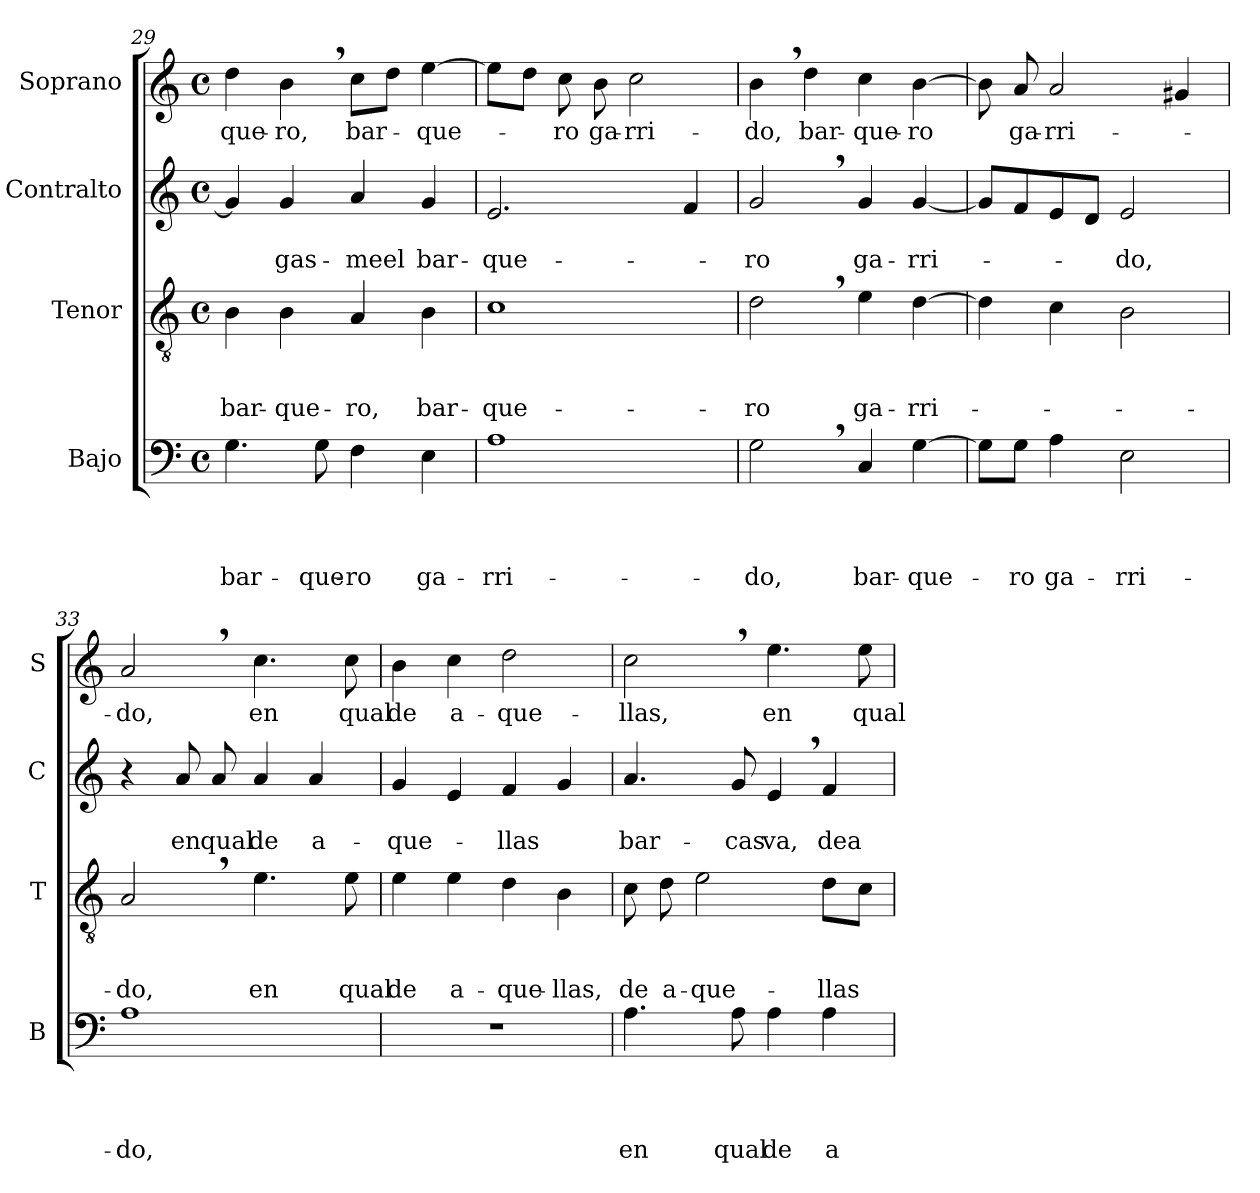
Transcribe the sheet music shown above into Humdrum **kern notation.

**kern	**text	**text	**text	**text	**kern	**text	**text	**text	**kern	**text	**text	**kern	**text
*part4	*part4	*part4	*part4	*part4	*part3	*part3	*part3	*part3	*part2	*part2	*part2	*part1	*part1
*staff4	*staff4	*staff4	*staff4	*staff4	*staff3	*staff3	*staff3	*staff3	*staff2	*staff2	*staff2	*staff1	*staff1
*I"Bajo	*	*	*	*	*I"Tenor	*	*	*	*I"Contralto	*	*	*I"Soprano	*
*I'B	*	*	*	*	*I'T	*	*	*	*I'C	*	*	*I'S	*
*clefF4	*	*	*	*	*clefGv2	*	*	*	*clefG2	*	*	*clefG2	*
*k[]	*	*	*	*	*k[]	*	*	*	*k[]	*	*	*k[]	*
*C:	*	*	*	*	*C:	*	*	*	*C:	*	*	*C:	*
*M4/4	*	*	*	*	*M4/4	*	*	*	*M4/4	*	*	*M4/4	*
*met(c)	*	*	*	*	*met(c)	*	*	*	*met(c)	*	*	*met(c)	*
=29	=29	=29	=29	=29	=29	=29	=29	=29	=29	=29	=29	=29	=29
4.G\	.	.	.	bar-	4B\	.	.	bar-	4g/]	.	.	4dd\	-que-
.	.	.	.	.	4B\	.	.	-que-	4g/	.	-gas-	4b,>\	-ro,
8G\	.	.	.	-que-	.	.	.	.	.	.	.	.	.
4F\	.	.	.	-ro	4A/	.	.	-ro,	4a/	.	-meel	8cc\L	bar-
.	.	.	.	.	.	.	.	.	.	.	.	8dd\J	.
4E\	.	.	.	ga-	4B\	.	.	bar-	4g/	.	bar-	[4ee\	-que-
!!LO:LB:g=z
=30	=30	=30	=30	=30	=30	=30	=30	=30	=30	=30	=30	=30	=30
1A	.	.	.	-rri-	1c	.	.	-que-	2.e/	.	-que-	8ee\L]	.
.	.	.	.	.	.	.	.	.	.	.	.	8dd\J	.
.	.	.	.	.	.	.	.	.	.	.	.	8cc\	-ro
.	.	.	.	.	.	.	.	.	.	.	.	8b\	ga-
.	.	.	.	.	.	.	.	.	.	.	.	2cc\	-rri-
.	.	.	.	.	.	.	.	.	4f/	.	.	.	.
=31	=31	=31	=31	=31	=31	=31	=31	=31	=31	=31	=31	=31	=31
2G,>\	.	.	.	-do,	2d,>\	.	.	-ro	2g,>/	.	-ro	4b,>\	-do,
.	.	.	.	.	.	.	.	.	.	.	.	4dd\	bar-
4C/	.	.	.	bar-	4e\	.	.	ga-	4g/	.	ga-	4cc\	-que-
[4G\	.	.	.	-que-	[4d\	.	.	-rri-	[4g/	.	-rri-	[4b\	-ro
=32	=32	=32	=32	=32	=32	=32	=32	=32	=32	=32	=32	=32	=32
8G\L]	.	.	.	.	4d\]	.	.	.	8g/L]	.	.	8b\]	.
8G\J	.	.	.	-ro	.	.	.	.	8f/	.	.	8a/	ga-
4A\	.	.	.	ga-	4c\	.	.	.	8e/	.	.	2a/	-rri-
.	.	.	.	.	.	.	.	.	8d/J	.	.	.	.
2E\	.	.	.	-rri-	2B\	.	.	.	2e/	.	-do,	.	.
.	.	.	.	.	.	.	.	.	.	.	.	4g#X/	.
=33	=33	=33	=33	=33	=33	=33	=33	=33	=33	=33	=33	=33	=33
1A	.	.	.	-do,	2A,>/	.	.	-do,	4r	.	.	2a,>/	-do,
.	.	.	.	.	.	.	.	.	8a/	.	en	.	.
.	.	.	.	.	.	.	.	.	8a/	.	qual	.	.
.	.	.	.	.	4.e\	.	.	en	4a/	.	de	4.cc\	en
.	.	.	.	.	.	.	.	.	4a/	.	a-	.	.
.	.	.	.	.	8e\	.	.	qual	.	.	.	8cc\	qual
=34	=34	=34	=34	=34	=34	=34	=34	=34	=34	=34	=34	=34	=34
1r	.	.	.	.	4e\	.	.	de	4g/	.	-que-	4b\	de
.	.	.	.	.	4e\	.	.	a-	4e/	.	.	4cc\	a-
.	.	.	.	.	4d\	.	.	-que-	4f/	.	-llas	2dd\	-que-
.	.	.	.	.	4B\	.	.	-llas,	4g/	.	.	.	.
=35	=35	=35	=35	=35	=35	=35	=35	=35	=35	=35	=35	=35	=35
4.A\	.	.	.	en	8c\	.	.	de	4.a/	.	bar-	2cc,>\	-llas,
.	.	.	.	.	8d\	.	.	a-	.	.	.	.	.
.	.	.	.	.	2e\	.	.	-que-	.	.	.	.	.
8A\	.	.	.	qual	.	.	.	.	8g/	.	-cas	.	.
4A\	.	.	.	de	.	.	.	.	4e,>/	.	va,	4.ee\	en
4A\	.	.	.	a-	8d\L	.	.	-llas	4f/	.	dea-	.	.
.	.	.	.	.	8c\J	.	.	.	.	.	.	8ee\	qual
=	=	=	=	=	=	=	=	=	=	=	=	=	=
*-	*-	*-	*-	*-	*-	*-	*-	*-	*-	*-	*-	*-	*-
